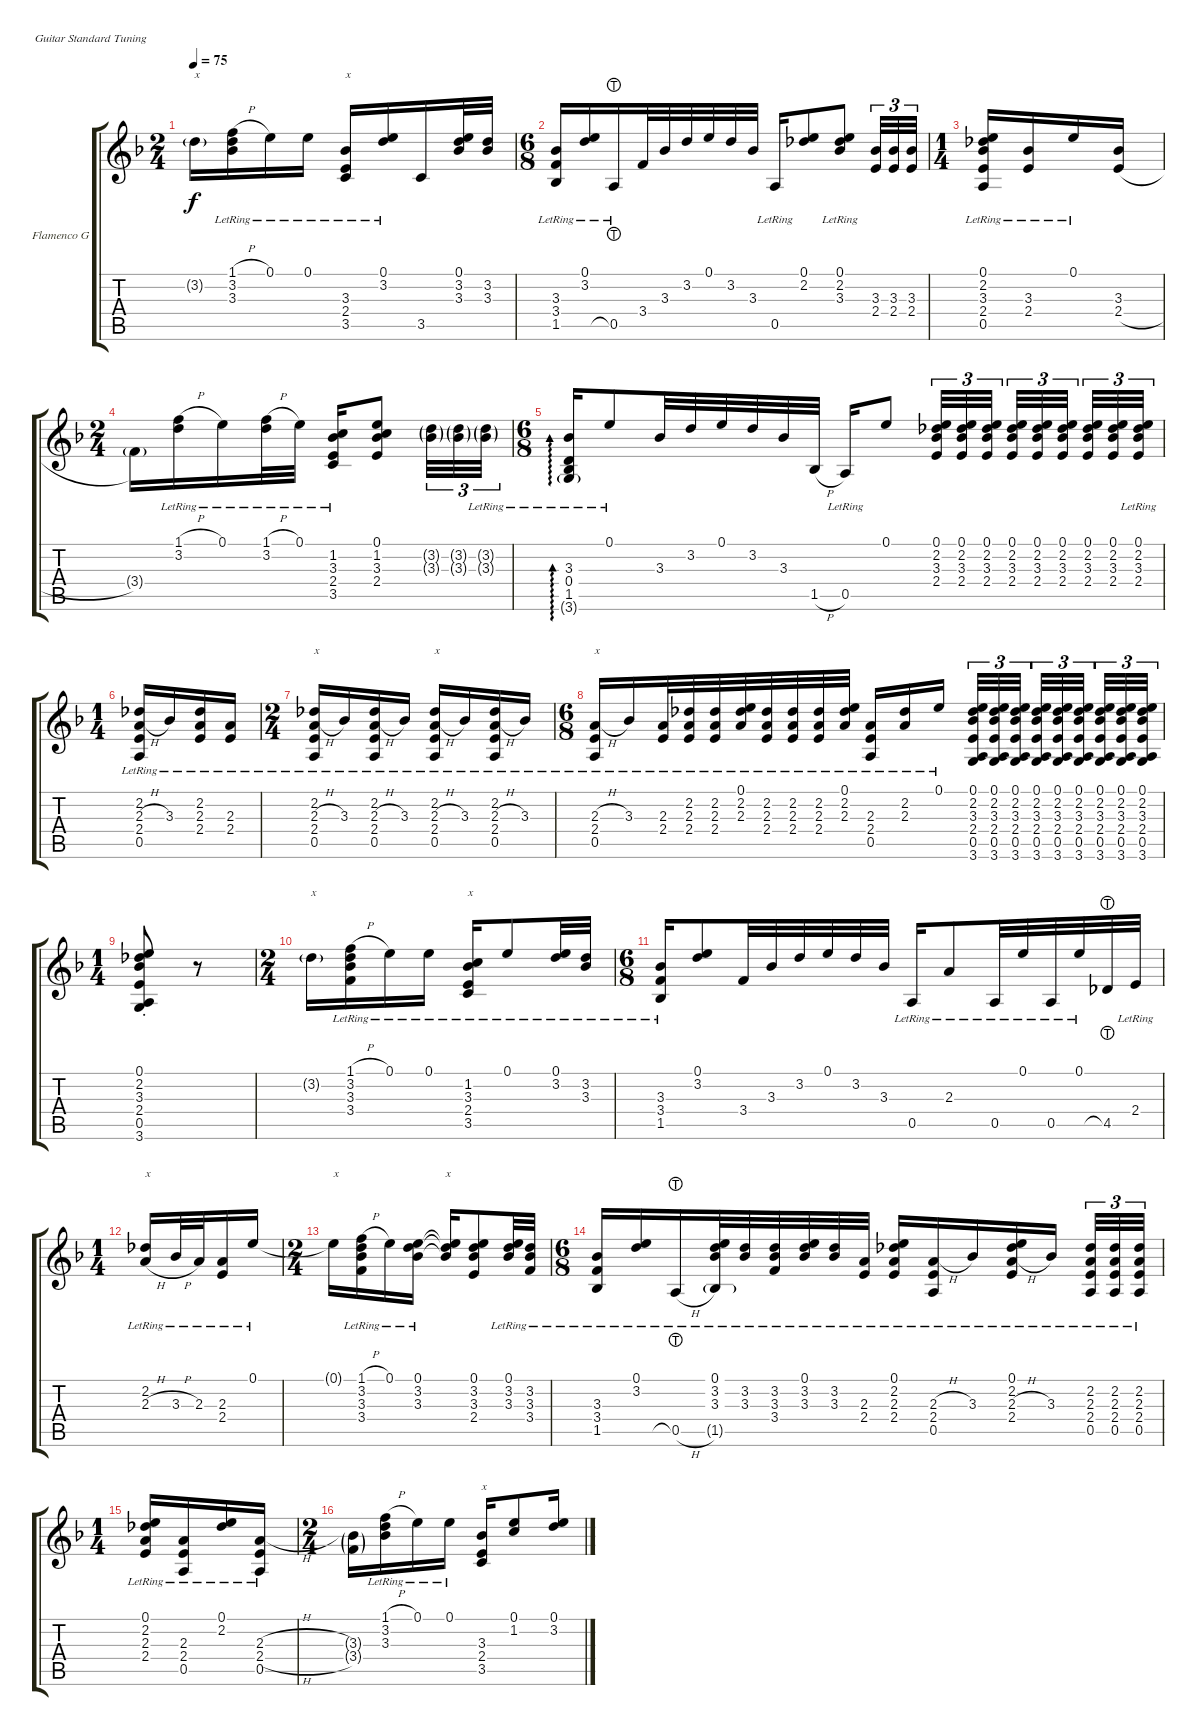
\defaultSystemsLayout 4
\bracketExtendMode groupsimilarinstruments
\firstSystemTrackNameOrientation horizontal
\otherSystemsTrackNameOrientation horizontal
\track ("Flamenco Guitar" "Flamenco G") {instrument acousticguitarnylon}
\staff {score tabs}
\tuning (E4 B3 G3 D3 A2 E2)
\ts (2 4)
\tempo 75
\clef g2
\scale
0.350979
\ks f
3.2{g}.16{txt "x" dy f} (1.1{h lr} 3.2{lr} 3.3{lr}).16 0.1{lr}.16 0.1{lr}.16 (3.5{lr} 2.4{lr} 3.3{lr}).16{txt "x"} (0.1{lr} 3.2{lr}).16 3.5.16 (0.1 3.2 3.3).32 (3.3 3.2).32 |
\ts (6 8)
\scale
0.464154 (1.5{lr} 3.4{lr} 3.3{lr}).16 (0.1{lr} 3.2{lr}).16 0.5{lht lr}.16 3.4.32 3.3.32 3.2.32 0.1.32 3.2.32 3.3.32 0.5{lr}.16 (0.1 2.2).8 (2.2 3.3 0.1{lr}).8 (2.4 3.3).32{tu (3 2)} (2.4 3.3).32{tu (3 2)} (2.4 3.3).32{tu (3 2)} |
\ts (1 4)
\scale
0.184659 (2.4{lr} 3.3{lr} 0.5{lr} 2.2{lr} 0.1{lr}).16 (3.3{lr} 2.4{lr}).16 0.1{lr}.16 (2.4{h} 3.3).16 |
\ts (2 4)
\scale
0.373507 3.4{g}.16 (1.1{h lr} 3.2{lr}).16 0.1{lr}.16 (1.1{h lr} 3.2{lr}).32 0.1{lr}.32 (3.5{lr} 2.4{lr} 3.3{lr} 1.2{lr}).16 (0.1 1.2 3.3 2.4).8 (3.3{g} 3.2{g}).32{tu (3 2)} (3.3{g} 3.2{g}).32{tu (3 2)} (3.3{g lr} 3.2{g lr}).32{tu (3 2)} |
\ts (6 8)
\scale
0.479653 (3.6{g lr} 1.5{lr} 0.4{lr} 3.3{lr}).16{ad 0} 0.1{lr}.8 3.3.32 3.2.32 0.1.32 3.2.32 3.3.32 1.5{h}.32 0.5{lr}.16 0.1.8 (0.1 2.2 3.3 2.4).32{tu (3 2)} (0.1 2.2 3.3 2.4).32{tu (3 2)} (0.1 2.2 3.3 2.4).32{tu (3 2)} (0.1 2.2 3.3 2.4).32{tu (3 2)} (0.1 2.2 3.3 2.4).32{tu (3 2)} (0.1 2.2 3.3 2.4).32{tu (3 2)} (0.1 2.2 3.3 2.4).32{tu (3 2)} (0.1 2.2 3.3 2.4).32{tu (3 2)} (0.1{lr} 2.2{lr} 3.3{lr} 2.4{lr}).32{tu (3 2)} |
\ts (1 4)
\scale
0.146379 (2.2{lr} 2.3{h lr} 2.4{lr} 0.5{lr}).16 3.3{lr}.16 (2.4{lr} 2.3{lr} 2.2{lr}).16 (2.3{lr} 2.4{lr}).16 |
\ts (2 4)
\scale
0.290684 (0.5{lr} 2.4{lr} 2.3{h lr} 2.2{lr}).16{txt "x"} 3.3{lr}.16 (0.5{lr} 2.4{lr} 2.3{h lr} 2.2{lr}).16 3.3{lr}.16 (0.5{lr} 2.4{lr} 2.3{h lr} 2.2{lr}).16{txt "x"} 3.3{lr}.16 (0.5{lr} 2.4{lr} 2.3{h lr} 2.2{lr}).16 3.3{lr}.16 |
\ts (6 8)
\scale
0.550774 (0.5{lr} 2.4{lr} 2.3{h lr}).16{txt "x"} 3.3{lr}.16 (2.4{lr} 2.3{lr}).32 (2.3{lr} 2.4{lr} 2.2{lr}).32 (2.2{lr} 2.3{lr} 2.4{lr}).32 (0.1{lr} 2.2{lr} 2.3{lr}).32 (2.4{lr} 2.3{lr} 2.2{lr}).32 (2.2{lr} 2.3{lr} 2.4{lr}).32 (2.4{lr} 2.3{lr} 2.2{lr}).32 (0.1{lr} 2.2{lr} 2.3{lr}).32 (0.5{lr} 2.4{lr} 2.3{lr}).16 (2.2{lr} 2.3{lr}).16 0.1{lr}.16 (0.5 2.4 3.3 2.2 0.1 3.6).32{tu (3 2)} (0.5 2.4 3.3 2.2 0.1 3.6).32{tu (3 2)} (0.5 2.4 3.3 2.2 0.1 3.6).32{tu (3 2)} (0.5 2.4 3.3 2.2 0.1 3.6).32{tu (3 2)} (0.5 2.4 3.3 2.2 0.1 3.6).32{tu (3 2)} (0.5 2.4 3.3 2.2 0.1 3.6).32{tu (3 2)} (0.5 2.4 3.3 2.2 0.1 3.6).32{tu (3 2)} (0.5 2.4 3.3 2.2 0.1 3.6).32{tu (3 2)} (0.5 2.4 3.3 2.2 0.1 3.6).32{tu (3 2)} |
\ts (1 4)
\scale
0.158088 (0.5{st} 2.4{st} 3.3{st} 2.2{st} 0.1{st} 3.6{st}).8 r.8 |
\ts (2 4)
\scale
0.307773 3.2{g}.16{txt "x"} (1.1{h lr} 3.2{lr} 3.3{lr} 3.4{lr}).16 0.1{lr}.16 0.1{lr}.16 (3.5{lr} 2.4{lr} 3.3{lr} 1.2{lr}).16{txt "x"} 0.1{lr}.8 (3.2{lr} 0.1{lr}).32 (3.2{lr} 3.3{lr}).32 |
\ts (6 8)
\scale
0.527548 (1.5{lr} 3.4{lr} 3.3{lr}).16 (0.1 3.2).8 3.4.32 3.3.32 3.2.32 0.1.32 3.2.32 3.3.32 0.5{lr}.16 2.3{lr}.8 0.5{lr}.32 0.1{lr}.32 0.5{lr}.32 0.1{lr}.32 4.5{lht}.32 2.4{lr}.32 |
\ts (1 4)
\scale
0.162605 (2.3{h lr} 2.2{lr}).16{txt "x"} 3.3{h lr}.32 2.3{lr}.32 (2.4{lr} 2.3{lr}).16 0.1{lr}.16 |
\ts (2 4)
\scale
0.349252 0.1{t}.16{txt "x"} (1.1{h lr} 3.2{lr} 3.3{lr} 3.4{lr}).16 0.1{lr}.16 (0.1{lr} 3.2{lr} 3.3{lr}).16 (3.3{t} 3.2{t} 0.1{t}).16{txt "x"} (0.1 3.2 3.3 2.4).8 (0.1{lr} 3.2{lr} 3.3{lr}).32 (3.2{lr} 3.3{lr} 3.4{lr}).32 |
\ts (6 8)
\scale
0.474334 (1.5{lr} 3.4{lr} 3.3{lr}).16 (0.1{lr} 3.2{lr}).16 0.5{h lht lr}.16 (0.1{lr} 3.2{lr} 3.3{lr} 1.5{g lr}).32 (3.2{lr} 3.3{lr}).32 (3.2{lr} 3.3{lr} 3.4{lr}).32 (0.1{lr} 3.2{lr} 3.3{lr}).32 (3.2{lr} 3.3{lr}).32 (2.4{lr} 2.3{lr}).32 (2.4{lr} 2.3{lr} 2.2{lr} 0.1{lr}).16 (2.3{h lr} 2.4{lr} 0.5{lr}).16 3.3{lr}.16 (0.1{lr} 2.2{lr} 2.3{h lr} 2.4{lr}).16 3.3{lr}.16 (0.5{lr} 2.4{lr} 2.3{lr} 2.2{lr}).32{tu (3 2)} (0.5{lr} 2.4{lr} 2.3{lr} 2.2{lr}).32{tu (3 2)} (0.5{lr} 2.4{lr} 2.3{lr} 2.2{lr}).32{tu (3 2)} |
\ts (1 4)
\scale
0.175498 (2.4{lr} 2.3{lr} 2.2{lr} 0.1{lr}).16 (0.5{lr} 2.4{lr} 2.3{lr}).16 (0.1{lr} 2.2{lr}).16 (0.5{lr} 2.4{h lr} 2.3{h lr}).16 |
\ts (2 4)
(3.4{g} 3.3{g}).16 (1.1{h lr} 3.2{lr} 3.3{lr}).16 0.1{lr}.16 0.1{lr}.16 (3.3 2.4 3.5).16{txt "x"} (0.1 1.2).8 (0.1 3.2).16
